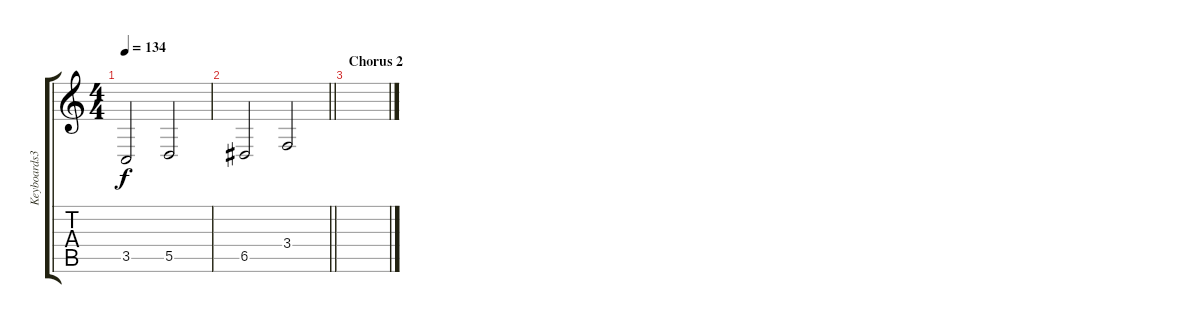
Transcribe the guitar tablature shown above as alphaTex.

\track ("Keyboards3" "Keyboards3") {instrument acousticgrandpiano}
\staff {score tabs}
\tuning (E4 B3 G3 D3 A2 E2) {hide}
\ts (4 4)
\tempo 134
\clef g2
\ks c
3.5.2{dy f} 5.5.2 |
\barLineRight lightlight
6.5.2 3.4.2 |
\section ("" "Chorus 2")
